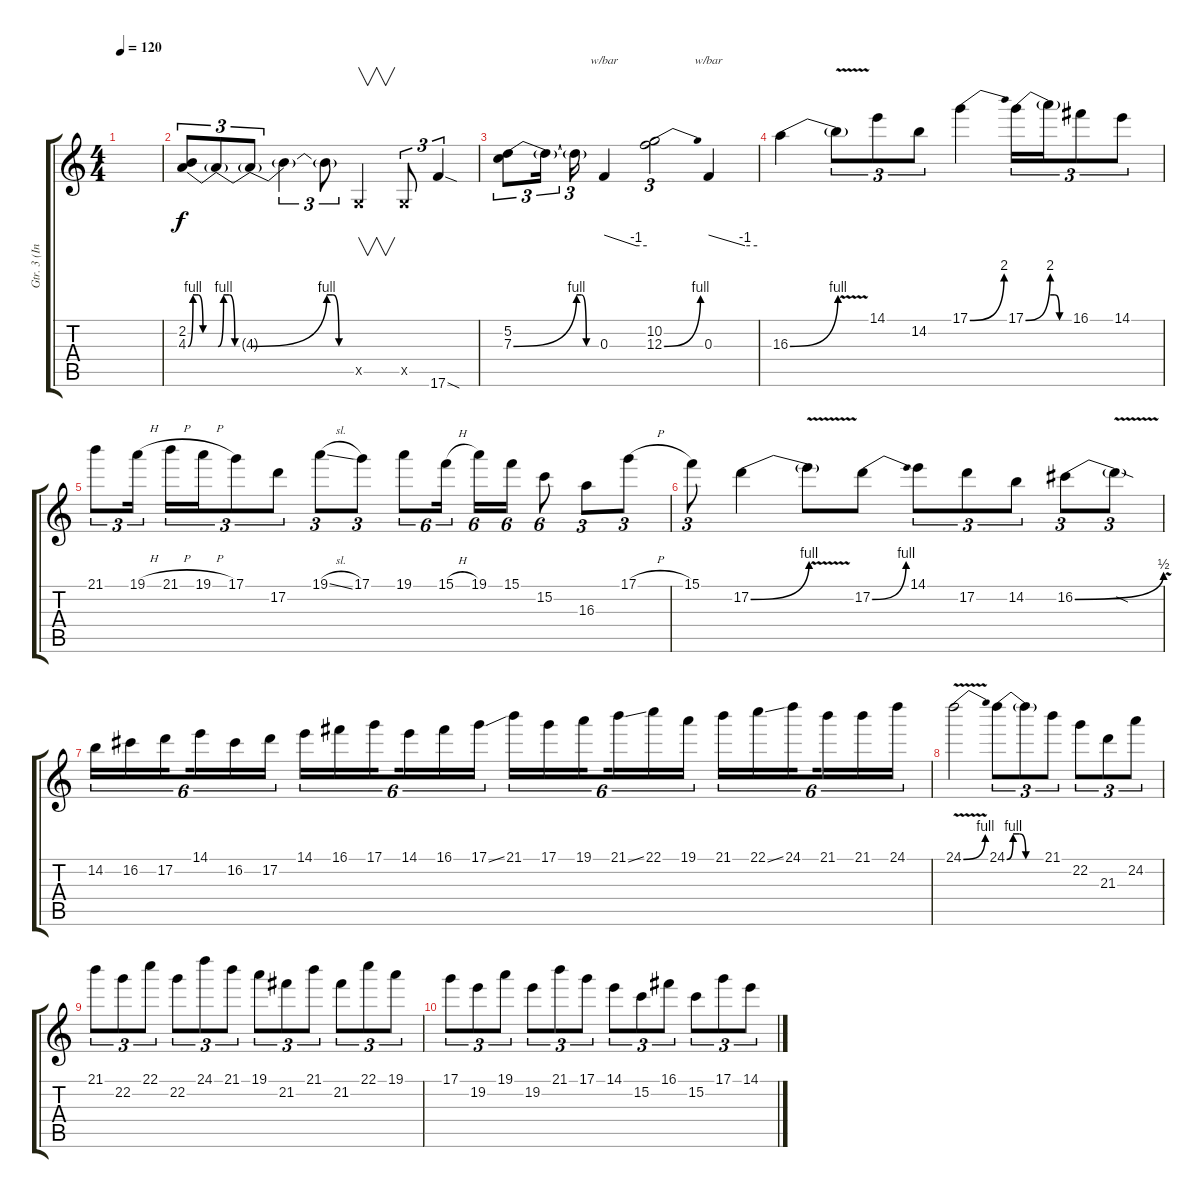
\track ("Gtr. 3 (Interlude + Lead)" "Gtr. 3 (In") {instrument overdrivenguitar}
\staff {score tabs}
\tuning (D4 A3 F3 C3 G2 C2) {hide}
\ts (4 4)
\tempo 120
\clef g2
\ks c
|
(2.2 4.3{be (custom 0 0 10 4 20 4 30 0 60 0)}).8{tu (3 2)} 4.3{be (custom 0 0 10 4 20 4 30 0 60 0) t}.8{tu (3 2)} 4.3{be (bend 0 0 60 4) t}.8{tu (3 2)} 4.3{t}.4{tu (3 2)} 4.3{be (custom 0 4 15 4 30 0 60 0) t}.8{tu (3 2)} 0.5{x}.4{v} 0.5{x}.8{tu (3 2)} 17.6{sod}.4{tu (3 2)} |
(5.2 7.3{be (bend 0 0 60 4)}).8{tu (3 2)} 7.3{t}.16{tu (3 2)} 7.3{be (custom 0 4 15 4 30 0 60 0) t}.16{tu (3 2)} 0.3.4{tbe (custom default 0 0 45 -4 60 -4)} (10.2 12.3{be (bend 0 0 60 4)}).2{tu (3 2)} 0.3.4{tbe (custom default 0 0 45 -4 60 -4)} |
16.3{be (bend 0 0 60 4)}.4 16.3{v t}.8{tu (3 2)} 14.1.8{tu (3 2)} 14.2.8{tu (3 2)} 17.1{be (bend 0 0 60 8)}.4 17.1{be (bend 0 0 60 8)}.16{tu (3 2)} 17.1{be (custom 0 4 15 4 30 0 60 0) t}.16{tu (3 2)} 16.1.8{tu (3 2)} 14.1.8{tu (3 2)} |
21.1.8{tu (3 2)} 19.1{h}.16{tu (3 2) beam splitsecondary} 21.1{h}.16{tu (3 2)} 19.1{h}.16{tu (3 2)} 17.1.8{tu (3 2)} 17.2.8{tu (3 2)} 19.1{sl}.8{tu (3 2)} 17.1.8{tu (3 2)} 19.1.8{tu (6 4)} 15.1{h}.16{tu (6 4)} 19.1.16{tu (6 4)} 15.1.16{tu (6 4)} 15.2.8{tu (6 4)} 16.3.8{tu (3 2)} 17.1{h}.8{tu (3 2)} |
15.1.8{tu (3 2)} 17.2{be (bend 0 0 60 4)}.4 17.2{v t}.8 17.2{be (bend 0 0 60 4)}.8 14.1.8{tu (3 2)} 17.2.8{tu (3 2)} 14.2.8{tu (3 2)} 16.2{be (bend 0 0 60 2)}.8{tu (3 2)} 16.2{v sod t}.8{tu (3 2)} |
14.2.16{tu (6 4)} 16.2.16{tu (6 4)} 17.2.16{tu (6 4) beam splitsecondary} 14.1.16{tu (6 4)} 16.2.16{tu (6 4)} 17.2.16{tu (6 4)} 14.1.16{tu (6 4)} 16.1.16{tu (6 4)} 17.1.16{tu (6 4) beam splitsecondary} 14.1.16{tu (6 4)} 16.1.16{tu (6 4)} 17.1{ss}.16{tu (6 4)} 21.1.16{tu (6 4)} 17.1.16{tu (6 4)} 19.1.16{tu (6 4) beam splitsecondary} 21.1{ss}.16{tu (6 4)} 22.1.16{tu (6 4)} 19.1.16{tu (6 4)} 21.1.16{tu (6 4)} 22.1{ss}.16{tu (6 4)} 24.1.16{tu (6 4) beam splitsecondary} 21.1.16{tu (6 4)} 21.1.16{tu (6 4)} 24.1.16{tu (6 4)} |
24.1{be (bend 0 0 60 4) v}.2 24.1{be (custom 0 0 10 4 20 4 30 0 60 0)}.8{tu (3 2)} 24.1{t}.8{tu (3 2)} 21.1.8{tu (3 2)} 22.2.8{tu (3 2)} 21.3.8{tu (3 2)} 24.2.8{tu (3 2)} |
21.1.8{tu (3 2)} 22.2.8{tu (3 2)} 22.1.8{tu (3 2)} 22.2.8{tu (3 2)} 24.1.8{tu (3 2)} 21.1.8{tu (3 2)} 19.1.8{tu (3 2)} 21.2.8{tu (3 2)} 21.1.8{tu (3 2)} 21.2.8{tu (3 2)} 22.1.8{tu (3 2)} 19.1.8{tu (3 2)} |
17.1.8{tu (3 2)} 19.2.8{tu (3 2)} 19.1.8{tu (3 2)} 19.2.8{tu (3 2)} 21.1.8{tu (3 2)} 17.1.8{tu (3 2)} 14.1.8{tu (3 2)} 15.2.8{tu (3 2)} 16.1.8{tu (3 2)} 15.2.8{tu (3 2)} 17.1.8{tu (3 2)} 14.1.8{tu (3 2)}
